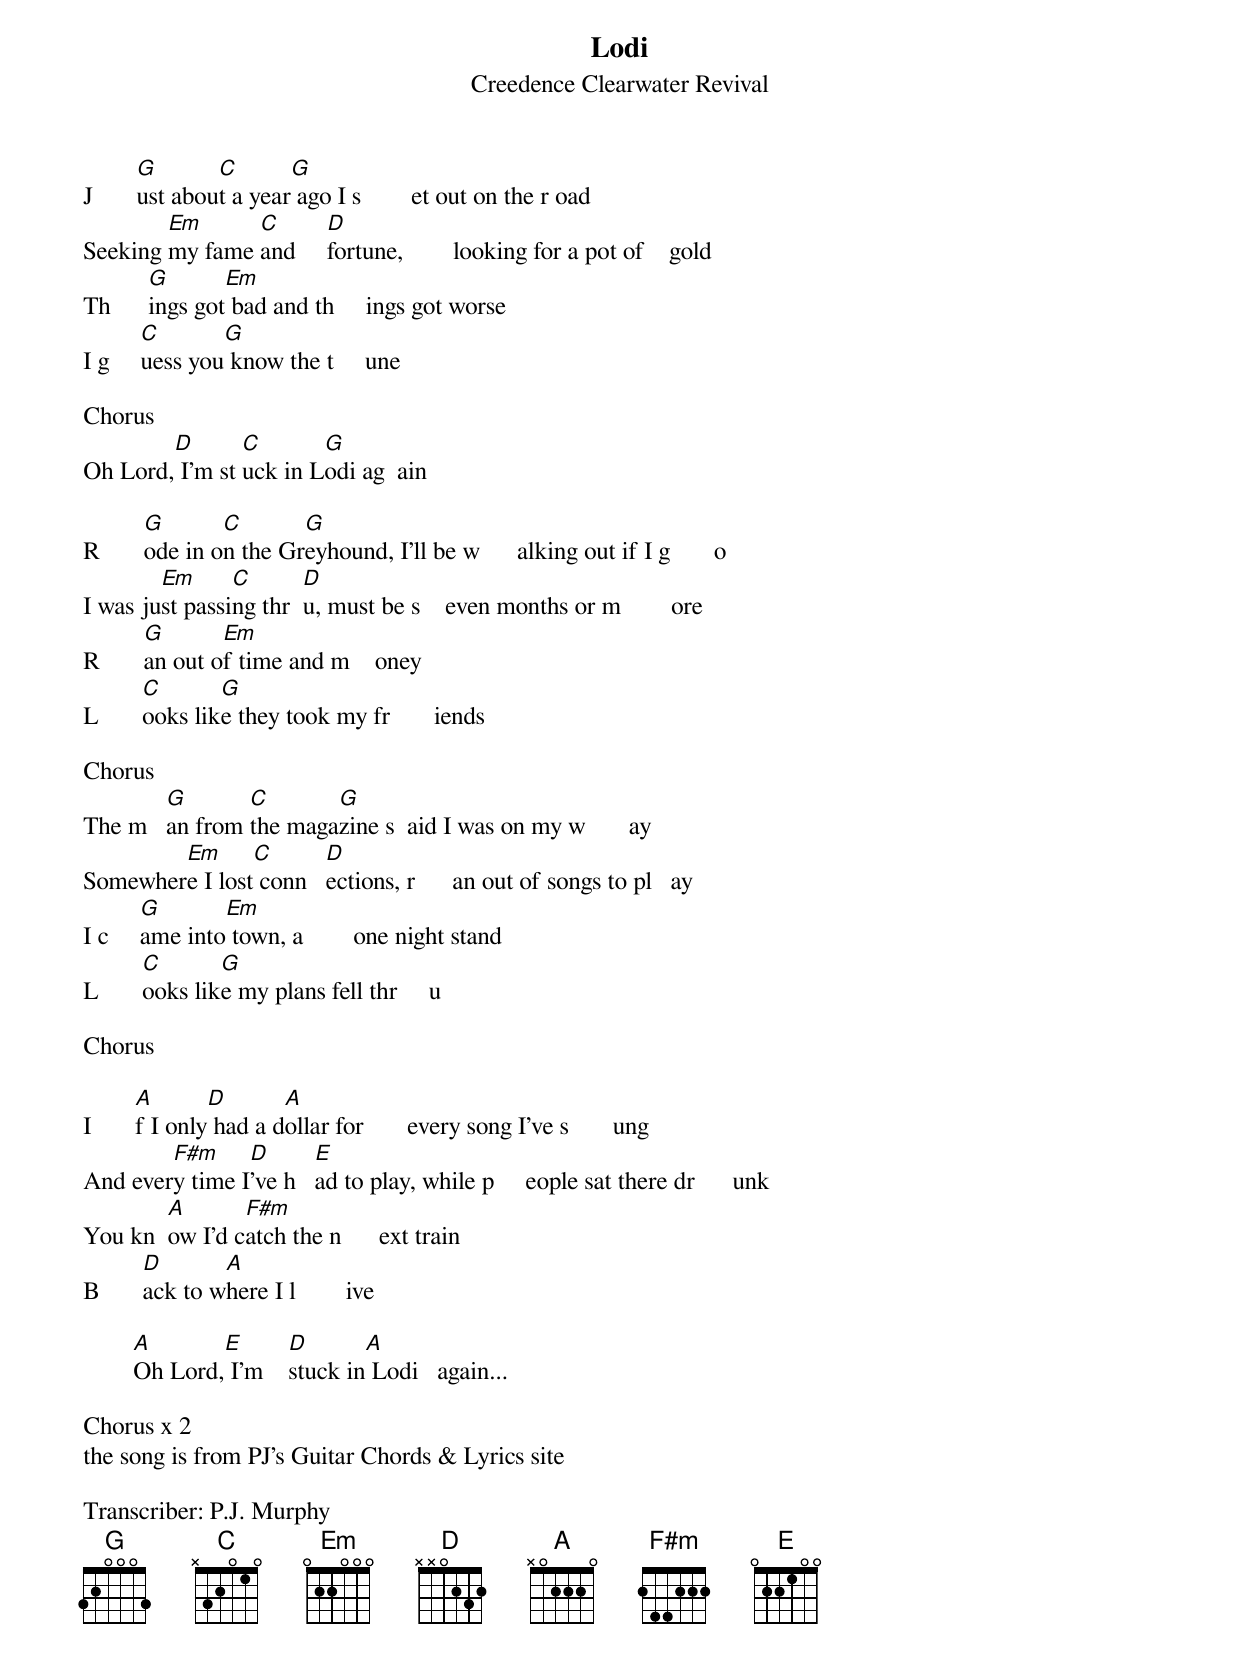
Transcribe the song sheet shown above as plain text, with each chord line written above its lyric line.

Lodi
Creedence Clearwater Revival
 	G	C	G
J	ust about a year ago I s	et out on the r	oad
 	Em	C	D
Seeking my fame and 	fortune, 	looking for a pot of 	gold
 	G	Em
Th	ings got bad and th	ings got worse
 	C	G
I g	uess you know the t	une

Chorus
 	D	C	G
Oh Lord, I'm st	uck in Lodi ag	ain

 	G	C	G
R	ode in on the Greyhound, I'll be w	alking out if I g	o
 	Em	C	D
I was just passing thr	u, must be s	even months or m	ore
 	G	Em
R	an out of time and m	oney
 	C	G
L	ooks like they took my fr	iends

Chorus
 	G	C	G
The m	an from the magazine s	aid I was on my w	ay
 	Em	C	D
Somewhere I lost conn	ections, r	an out of songs to pl	ay
 	G	Em
I c	ame into town, a 	one night stand
 	C	G
L	ooks like my plans fell thr	u

Chorus

 	A	D	A
I	f I only had a dollar for 	every song I've s	ung
 	F#m	D	E
And every time I've h	ad to play, while p	eople sat there dr	unk
 	A	F#m
You kn	ow I'd catch the n	ext train
 	D	A
B	ack to where I l	ive

 	A	E	D	A
 	Oh Lord, I'm 	stuck in Lodi 	again...

Chorus x 2
the song is from PJ's Guitar Chords & Lyrics site

Transcriber: P.J. Murphy
